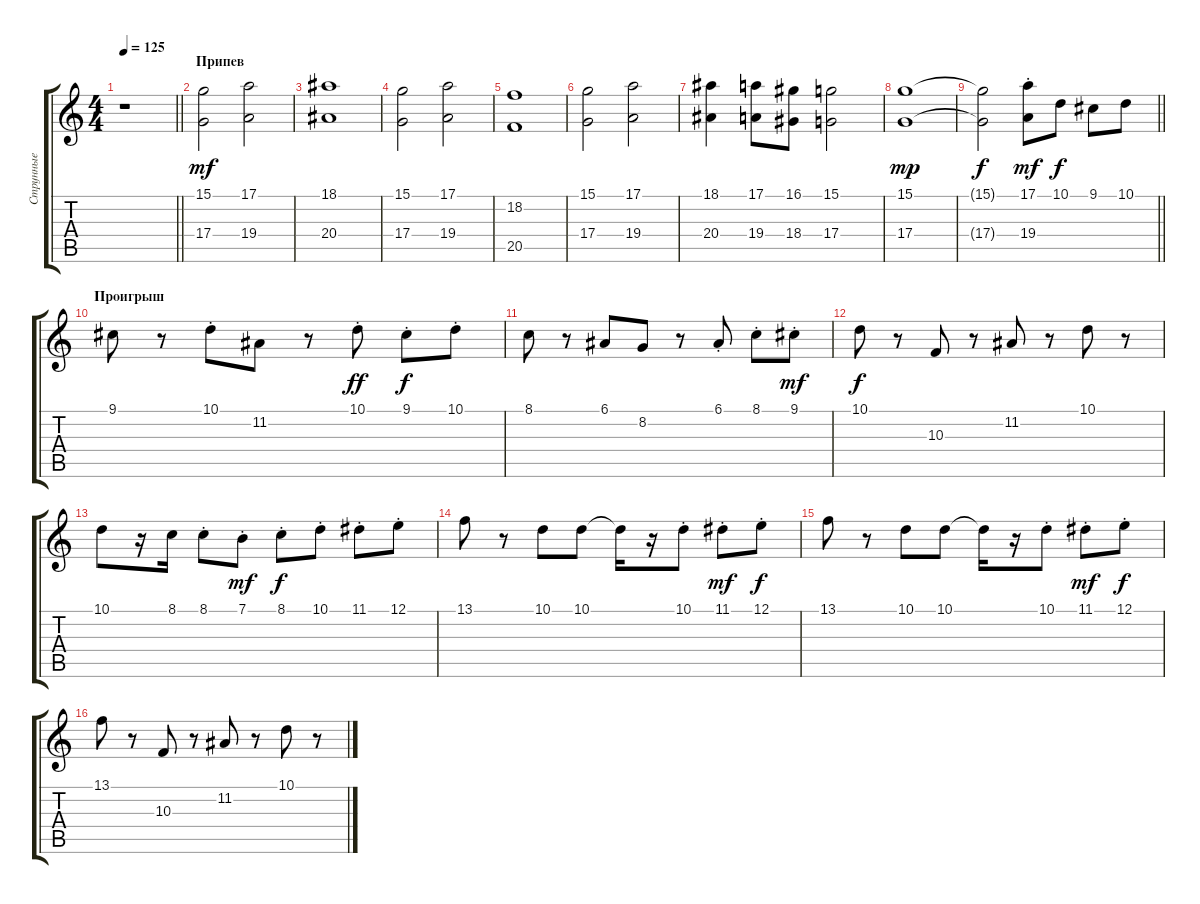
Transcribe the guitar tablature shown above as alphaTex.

\track ("Струнные" "Струнные") {instrument stringensemble1}
\staff {score tabs}
\tuning (E4 B3 G3 D3 A2 E2) {hide}
\ts (4 4)
\tempo 125
\clef g2
\barLineRight lightlight
\ks c
r.1{dy mf} |
\section ("" "Припев")
(15.1 17.4).2 (17.1 19.4).2 |
(18.1 20.4).1 |
(15.1 17.4).2 (17.1 19.4).2 |
(18.2 20.5).1 |
(15.1 17.4).2 (17.1 19.4).2 |
(18.1 20.4).4 (17.1 19.4).8 (16.1 18.4).8 (15.1 17.4).2 |
(15.1 17.4).1{dy mp} |
\barLineRight lightlight
(15.1{t} 17.4{t}).2{dy f} (17.1{st} 19.4{st}).8{dy mf} 10.1.8{dy f} 9.1.8 10.1.8 |
\section ("" "Проигрыш")
9.1.8 r.8 10.1{st}.8 11.2.8 r.8 10.1{st}.8{dy ff} 9.1{st}.8{dy f} 10.1{st}.8 |
8.1.8 r.8 6.1.8 8.2.8 r.8 6.1{st}.8 8.1{st}.8 9.1{st}.8{dy mf} |
10.1.8{dy f} r.8 10.3.8 r.8 11.2.8 r.8 10.1.8 r.8 |
10.1.8 r.16 8.1.16 8.1{st}.8 7.1{st}.8{dy mf} 8.1{st}.8{dy f} 10.1{st}.8 11.1{st}.8 12.1{st}.8 |
13.1.8 r.8 10.1.8 10.1.8 10.1{t}.16 r.16 10.1{st}.8 11.1{st}.8{dy mf} 12.1{st}.8{dy f} |
13.1.8 r.8 10.1.8 10.1.8 10.1{t}.16 r.16 10.1{st}.8 11.1{st}.8{dy mf} 12.1{st}.8{dy f} |
13.1.8 r.8 10.3.8 r.8 11.2.8 r.8 10.1.8 r.8
